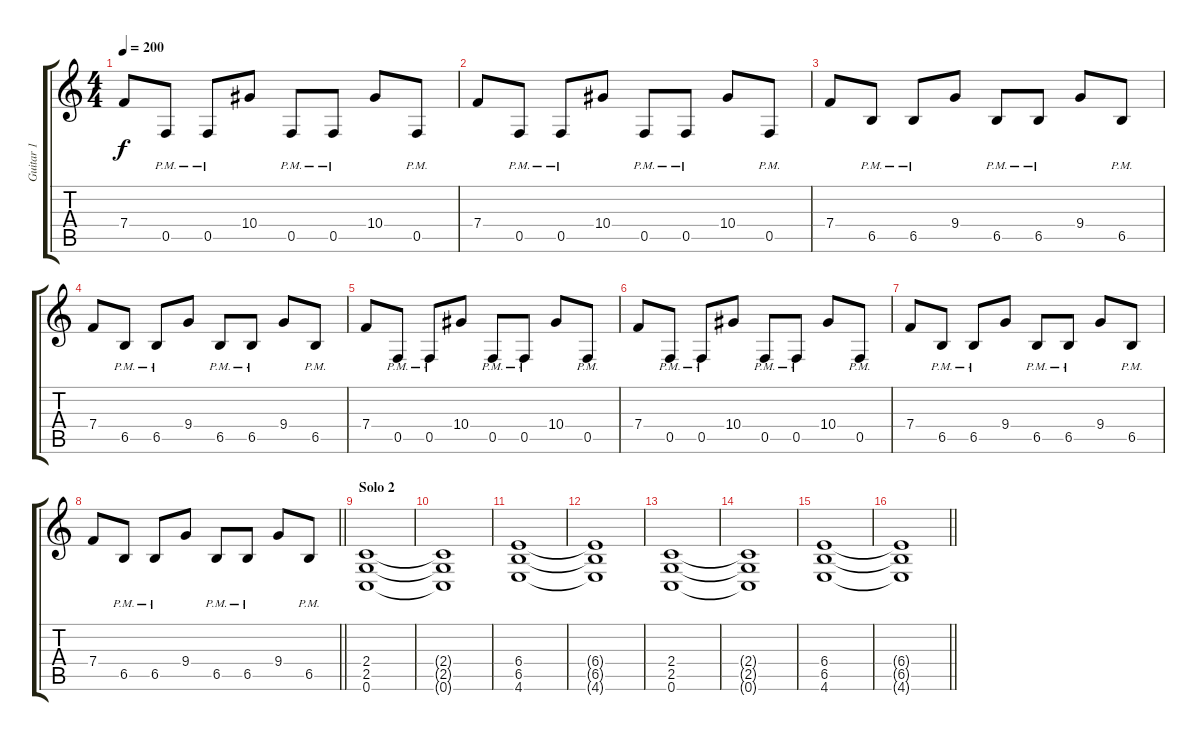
\track ("Guitar 1" "Guitar 1") {instrument distortionguitar}
\staff {score tabs}
\tuning (C4 G3 Eb3 Bb2 F2 C2) {hide}
\ts (4 4)
\tempo 200
\clef g2
\ks c
7.4.8{dy f} 0.5{pm}.8 0.5{pm}.8 10.4.8 0.5{pm}.8 0.5{pm}.8 10.4.8 0.5{pm}.8 |
7.4.8 0.5{pm}.8 0.5{pm}.8 10.4.8 0.5{pm}.8 0.5{pm}.8 10.4.8 0.5{pm}.8 |
7.4.8 6.5{pm}.8 6.5{pm}.8 9.4.8 6.5{pm}.8 6.5{pm}.8 9.4.8 6.5{pm}.8 |
7.4.8 6.5{pm}.8 6.5{pm}.8 9.4.8 6.5{pm}.8 6.5{pm}.8 9.4.8 6.5{pm}.8 |
7.4.8 0.5{pm}.8 0.5{pm}.8 10.4.8 0.5{pm}.8 0.5{pm}.8 10.4.8 0.5{pm}.8 |
7.4.8 0.5{pm}.8 0.5{pm}.8 10.4.8 0.5{pm}.8 0.5{pm}.8 10.4.8 0.5{pm}.8 |
7.4.8 6.5{pm}.8 6.5{pm}.8 9.4.8 6.5{pm}.8 6.5{pm}.8 9.4.8 6.5{pm}.8 |
\barLineRight lightlight
7.4.8 6.5{pm}.8 6.5{pm}.8 9.4.8 6.5{pm}.8 6.5{pm}.8 9.4.8 6.5{pm}.8 |
\section ("" "Solo 2")
(2.4 2.5 0.6).1 |
(2.4{t} 2.5{t} 0.6{t}).1 |
(6.4 6.5 4.6).1 |
(6.4{t} 6.5{t} 4.6{t}).1 |
(2.4 2.5 0.6).1 |
(2.4{t} 2.5{t} 0.6{t}).1 |
(6.4 6.5 4.6).1 |
\barLineRight lightlight
(6.4{t} 6.5{t} 4.6{t}).1
